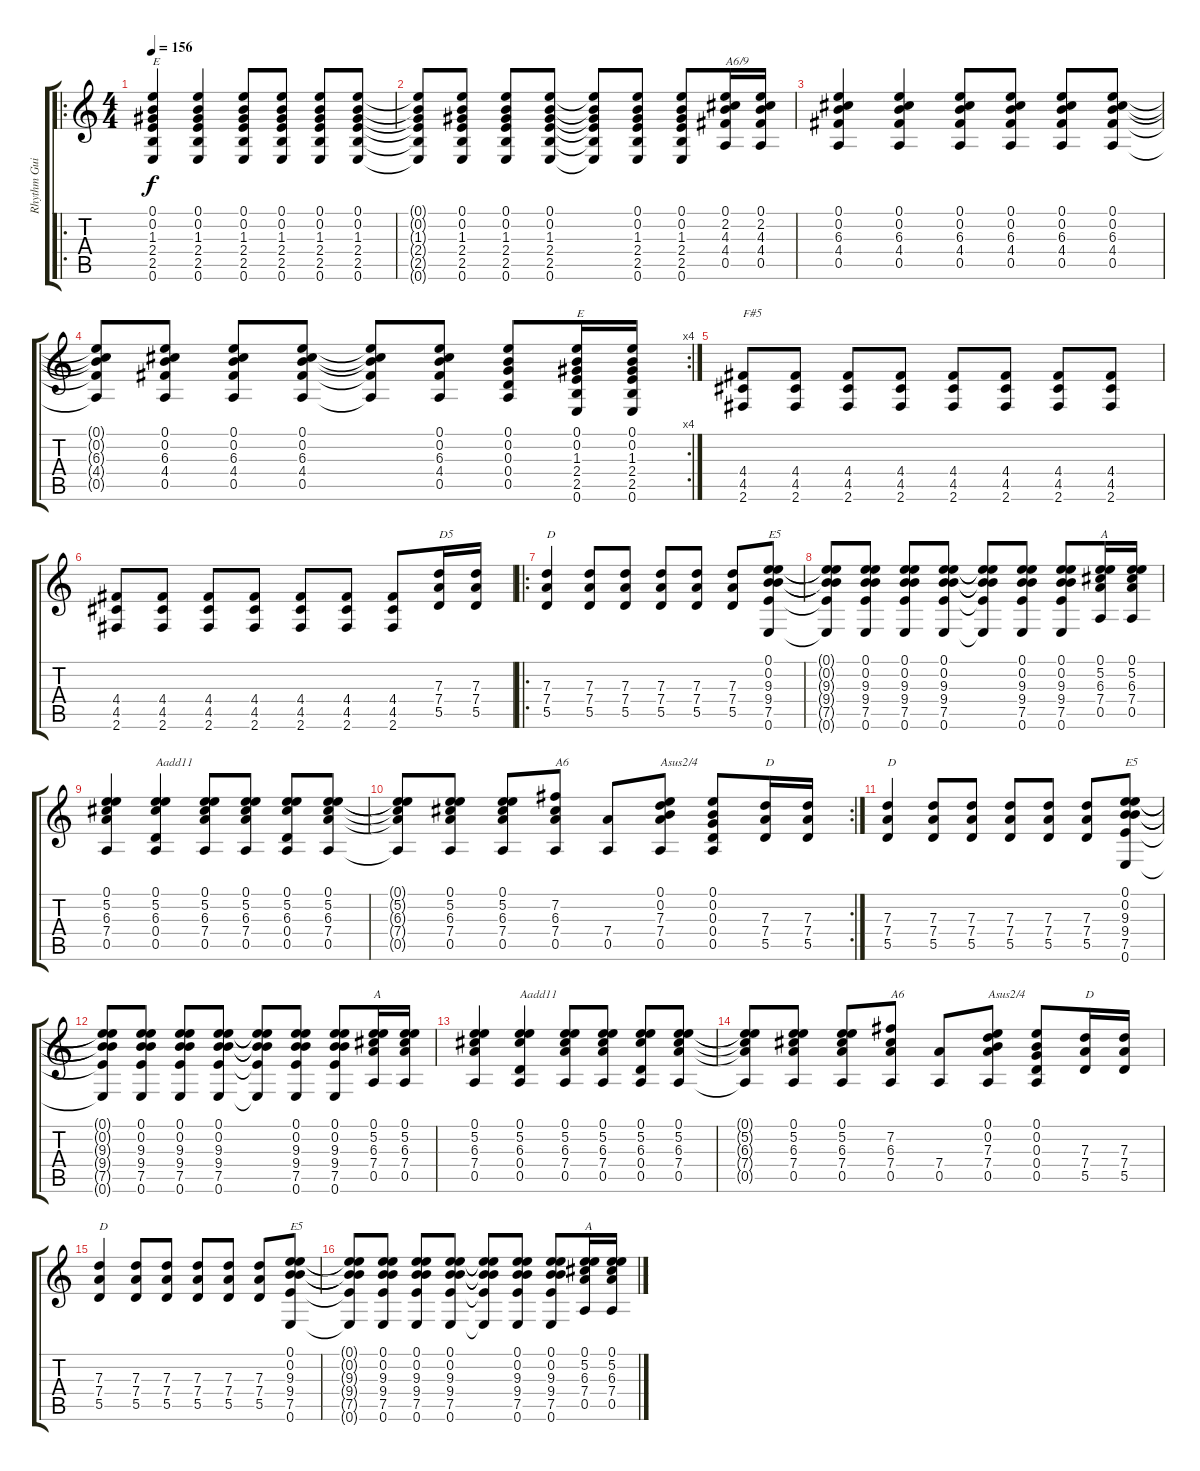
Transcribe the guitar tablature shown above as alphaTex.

\track ("Rhythm Guitar" "Rhythm Gui") {instrument electricguitarjazz}
\staff {score tabs}
\tuning (E4 B3 G3 D3 A2 E2) {hide}
\ro
\ts (4 4)
\tempo 156
\clef g2
\ks c
(0.1 0.2 1.3 2.4 2.5 0.6).4{txt "E" dy f} (0.1 0.2 1.3 2.4 2.5 0.6).4 (0.1 0.2 1.3 2.4 2.5 0.6).8 (0.1 0.2 1.3 2.4 2.5 0.6).8 (0.1 0.2 1.3 2.4 2.5 0.6).8 (0.1 0.2 1.3 2.4 2.5 0.6).8 |
(0.1{t} 0.2{t} 1.3{t} 2.4{t} 2.5{t} 0.6{t}).8 (0.1 0.2 1.3 2.4 2.5 0.6).8 (0.1 0.2 1.3 2.4 2.5 0.6).8 (0.1 0.2 1.3 2.4 2.5 0.6).8 (0.1{t} 0.2{t} 1.3{t} 2.4{t} 2.5{t} 0.6{t}).8 (0.1 0.2 1.3 2.4 2.5 0.6).8 (0.1 0.2 1.3 2.4 2.5 0.6).8 (0.1 2.2 4.3 4.4 0.5).16{txt "A6/9"} (0.1 2.2 4.3 4.4 0.5).16 |
(0.1 0.2 6.3 4.4 0.5).4 (0.1 0.2 6.3 4.4 0.5).4 (0.1 0.2 6.3 4.4 0.5).8 (0.1 0.2 6.3 4.4 0.5).8 (0.1 0.2 6.3 4.4 0.5).8 (0.1 0.2 6.3 4.4 0.5).8 |
\rc 4
(0.1{t} 0.2{t} 6.3{t} 4.4{t} 0.5{t}).8 (0.1 0.2 6.3 4.4 0.5).8 (0.1 0.2 6.3 4.4 0.5).8 (0.1 0.2 6.3 4.4 0.5).8 (0.1{t} 0.2{t} 6.3{t} 4.4{t} 0.5{t}).8 (0.1 0.2 6.3 4.4 0.5).8 (0.1 0.2 0.3 0.4 0.5).8 (0.1 0.2 1.3 2.4 2.5 0.6).16{txt "E"} (0.1 0.2 1.3 2.4 2.5 0.6).16 |
(4.4 4.5 2.6).8{txt "F#5"} (4.4 4.5 2.6).8 (4.4 4.5 2.6).8 (4.4 4.5 2.6).8 (4.4 4.5 2.6).8 (4.4 4.5 2.6).8 (4.4 4.5 2.6).8 (4.4 4.5 2.6).8 |
(4.4 4.5 2.6).8 (4.4 4.5 2.6).8 (4.4 4.5 2.6).8 (4.4 4.5 2.6).8 (4.4 4.5 2.6).8 (4.4 4.5 2.6).8 (4.4 4.5 2.6).8 (7.3 7.4 5.5).16{txt "D5"} (7.3 7.4 5.5).16 |
\ro
(7.3 7.4 5.5).4{txt "D"} (7.3 7.4 5.5).8 (7.3 7.4 5.5).8 (7.3 7.4 5.5).8 (7.3 7.4 5.5).8 (7.3 7.4 5.5).8 (0.1 0.2 9.3 9.4 7.5 0.6).8{txt "E5"} |
(0.1{t} 0.2{t} 9.3{t} 9.4{t} 7.5{t} 0.6{t}).8 (0.1 0.2 9.3 9.4 7.5 0.6).8 (0.1 0.2 9.3 9.4 7.5 0.6).8 (0.1 0.2 9.3 9.4 7.5 0.6).8 (0.1{t} 0.2{t} 9.3{t} 9.4{t} 7.5{t} 0.6{t}).8 (0.1 0.2 9.3 9.4 7.5 0.6).8 (0.1 0.2 9.3 9.4 7.5 0.6).8 (0.1 5.2 6.3 7.4 0.5).16{txt "A"} (0.1 5.2 6.3 7.4 0.5).16 |
(0.1 5.2 6.3 7.4 0.5).4 (0.1 5.2 6.3 0.4 0.5).4{txt "Aadd11"} (0.1 5.2 6.3 7.4 0.5).8 (0.1 5.2 6.3 7.4 0.5).8 (0.1 5.2 6.3 0.4 0.5).8 (0.1 5.2 6.3 7.4 0.5).8 |
\rc 2
(0.1{t} 5.2{t} 6.3{t} 7.4{t} 0.5{t}).8 (0.1 5.2 6.3 7.4 0.5).8 (0.1 5.2 6.3 7.4 0.5).8 (7.2 6.3 7.4 0.5).8{txt "A6"} (7.4 0.5).8 (0.1 0.2 7.3 7.4 0.5).8{txt "Asus2/4"} (0.1 0.2 0.3 0.4 0.5).8 (7.3 7.4 5.5).16{txt "D"} (7.3 7.4 5.5).16 |
(7.3 7.4 5.5).4{txt "D"} (7.3 7.4 5.5).8 (7.3 7.4 5.5).8 (7.3 7.4 5.5).8 (7.3 7.4 5.5).8 (7.3 7.4 5.5).8 (0.1 0.2 9.3 9.4 7.5 0.6).8{txt "E5"} |
(0.1{t} 0.2{t} 9.3{t} 9.4{t} 7.5{t} 0.6{t}).8 (0.1 0.2 9.3 9.4 7.5 0.6).8 (0.1 0.2 9.3 9.4 7.5 0.6).8 (0.1 0.2 9.3 9.4 7.5 0.6).8 (0.1{t} 0.2{t} 9.3{t} 9.4{t} 7.5{t} 0.6{t}).8 (0.1 0.2 9.3 9.4 7.5 0.6).8 (0.1 0.2 9.3 9.4 7.5 0.6).8 (0.1 5.2 6.3 7.4 0.5).16{txt "A"} (0.1 5.2 6.3 7.4 0.5).16 |
(0.1 5.2 6.3 7.4 0.5).4 (0.1 5.2 6.3 0.4 0.5).4{txt "Aadd11"} (0.1 5.2 6.3 7.4 0.5).8 (0.1 5.2 6.3 7.4 0.5).8 (0.1 5.2 6.3 0.4 0.5).8 (0.1 5.2 6.3 7.4 0.5).8 |
(0.1{t} 5.2{t} 6.3{t} 7.4{t} 0.5{t}).8 (0.1 5.2 6.3 7.4 0.5).8 (0.1 5.2 6.3 7.4 0.5).8 (7.2 6.3 7.4 0.5).8{txt "A6"} (7.4 0.5).8 (0.1 0.2 7.3 7.4 0.5).8{txt "Asus2/4"} (0.1 0.2 0.3 0.4 0.5).8 (7.3 7.4 5.5).16{txt "D"} (7.3 7.4 5.5).16 |
(7.3 7.4 5.5).4{txt "D"} (7.3 7.4 5.5).8 (7.3 7.4 5.5).8 (7.3 7.4 5.5).8 (7.3 7.4 5.5).8 (7.3 7.4 5.5).8 (0.1 0.2 9.3 9.4 7.5 0.6).8{txt "E5"} |
(0.1{t} 0.2{t} 9.3{t} 9.4{t} 7.5{t} 0.6{t}).8 (0.1 0.2 9.3 9.4 7.5 0.6).8 (0.1 0.2 9.3 9.4 7.5 0.6).8 (0.1 0.2 9.3 9.4 7.5 0.6).8 (0.1{t} 0.2{t} 9.3{t} 9.4{t} 7.5{t} 0.6{t}).8 (0.1 0.2 9.3 9.4 7.5 0.6).8 (0.1 0.2 9.3 9.4 7.5 0.6).8 (0.1 5.2 6.3 7.4 0.5).16{txt "A"} (0.1 5.2 6.3 7.4 0.5).16
